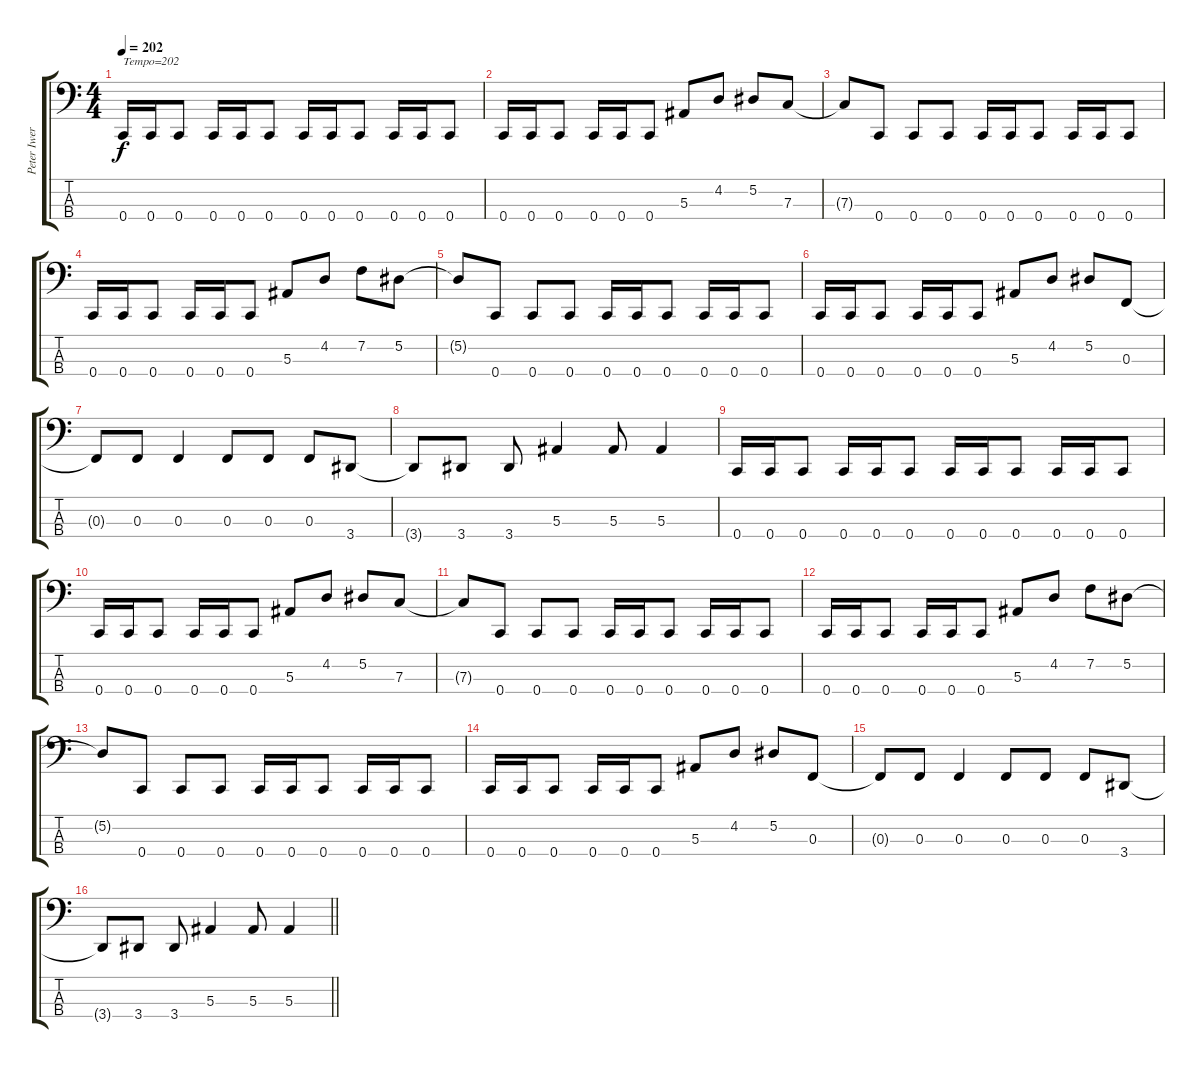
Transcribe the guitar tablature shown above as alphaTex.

\track ("Peter Iwers" "Peter Iwer") {instrument electricbassfinger}
\staff {score tabs}
\tuning (Eb2 Bb1 F1 C1) {hide}
\ts (4 4)
\tempo 202
\clef f4
\ks c
0.4.16{txt "Tempo=202" dy f instrument electricbassfinger} 0.4.16 0.4.8 0.4.16 0.4.16 0.4.8 0.4.16 0.4.16 0.4.8 0.4.16 0.4.16 0.4.8 |
0.4.16 0.4.16 0.4.8 0.4.16 0.4.16 0.4.8 5.3.8 4.2.8 5.2.8 7.3.8 |
7.3{t}.8 0.4.8 0.4.8 0.4.8 0.4.16 0.4.16 0.4.8 0.4.16 0.4.16 0.4.8 |
0.4.16 0.4.16 0.4.8 0.4.16 0.4.16 0.4.8 5.3.8 4.2.8 7.2.8 5.2.8 |
5.2{t}.8 0.4.8 0.4.8 0.4.8 0.4.16 0.4.16 0.4.8 0.4.16 0.4.16 0.4.8 |
0.4.16 0.4.16 0.4.8 0.4.16 0.4.16 0.4.8 5.3.8 4.2.8 5.2.8 0.3.8 |
0.3{t}.8 0.3.8 0.3.4 0.3.8 0.3.8 0.3.8 3.4.8 |
3.4{t}.8 3.4.8 3.4.8 5.3.4 5.3.8 5.3.4 |
0.4.16 0.4.16 0.4.8 0.4.16 0.4.16 0.4.8 0.4.16 0.4.16 0.4.8 0.4.16 0.4.16 0.4.8 |
0.4.16 0.4.16 0.4.8 0.4.16 0.4.16 0.4.8 5.3.8 4.2.8 5.2.8 7.3.8 |
7.3{t}.8 0.4.8 0.4.8 0.4.8 0.4.16 0.4.16 0.4.8 0.4.16 0.4.16 0.4.8 |
0.4.16 0.4.16 0.4.8 0.4.16 0.4.16 0.4.8 5.3.8 4.2.8 7.2.8 5.2.8 |
5.2{t}.8 0.4.8 0.4.8 0.4.8 0.4.16 0.4.16 0.4.8 0.4.16 0.4.16 0.4.8 |
0.4.16 0.4.16 0.4.8 0.4.16 0.4.16 0.4.8 5.3.8 4.2.8 5.2.8 0.3.8 |
0.3{t}.8 0.3.8 0.3.4 0.3.8 0.3.8 0.3.8 3.4.8 |
\barLineRight lightlight
3.4{t}.8 3.4.8 3.4.8 5.3.4 5.3.8 5.3.4
